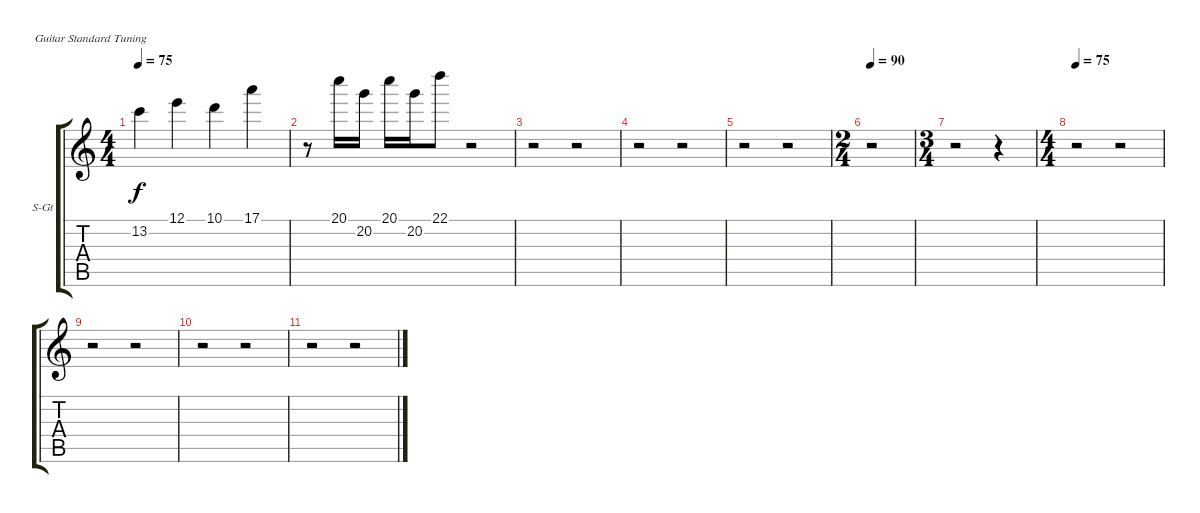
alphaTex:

\bracketExtendMode groupsimilarinstruments
\firstSystemTrackNameOrientation horizontal
\otherSystemsTrackNameOrientation horizontal
\track ("Strings" "S-Gt") {solo instrument stringensemble1}
\staff {score tabs}
\tuning (E4 B3 G3 D3 A2 E2)
\displaytranspose 12
\ts (4 4)
\tempo 75
\clef g2
\ks c
13.2.4{dy f} 12.1.4 10.1.4 17.1.4 |
r.8 20.1.16 20.2.16 20.1.16 20.2.16 22.1.8 r.2 |
r.2 r.2 |
r.2 r.2 |
r.2 r.2 |
\ts (2 4)
\beaming (8 2 2 2 2)
\tempo 90
r.2 |
\ts (3 4)
\beaming (8 2 2 2 2)
r.2 r.4 |
\ts (4 4)
\beaming (8 2 2 2 2)
\tempo 75
r.2 r.2 |
r.2 r.2 |
r.2 r.2 |
r.2 r.2
